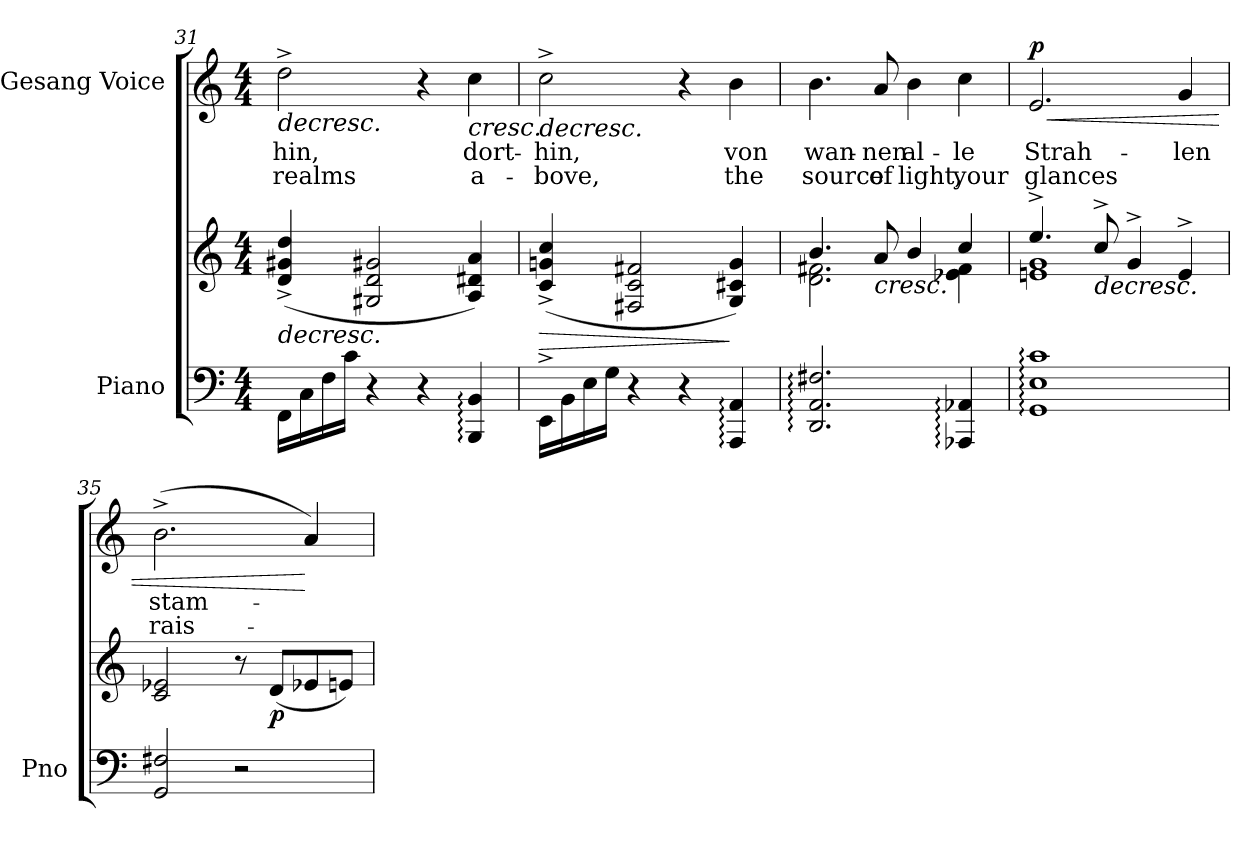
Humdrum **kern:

**kern	**kern	**dynam	**kern	**text	**text	**dynam
*part2	*part2	*part2	*part1	*part1	*part1	*part1
*staff3	*staff2	*staff2/3	*staff1	*staff1	*staff1	*staff1
*I"Piano	*	*	*I"Gesang Voice	*	*	*
*I'Pno	*	*	*	*	*	*
*clefF4	*clefG2	*	*clefG2	*	*	*
*k[]	*k[]	*	*k[]	*	*	*
*M4/4	*M4/4	*	*M4/4	*	*	*
=31	=31	=31	=31	=31	=31	=31
!	!	!LO:HP:b	!	!LO:LY:b	!LO:LY:b	!LO:HP:b
16FF\LL	(>4d/^ 4g#X/^ 4dd/^	>	2dd^\	-hin,	realms	>
16C\	.	.	.	.	.	.
16F\	.	.	.	.	.	.
16c\JJ	.	.	.	.	.	.
4r	2G#X/ 2d/ 2g#X/	.	.	.	.	.
4r	.	.	4r	.	.	.
!	!	!	!	!LO:LY:b	!LO:LY:b	!LO:HP:b
4BBB/: 4BB/:	4A/ 4d#X/ 4a/)	.	4cc\	dort-	a-	<
.	.	.	.	.	.	]
=32	=32	=32	=32	=32	=32	=32
!	!	!LO:HP:b	!	!LO:LY:b	!LO:LY:b	!LO:HP:b
16EE^\LL	(>4c/^ 4gn/^ 4cc/^	>	2cc^\	-hin,	-bove,	>
16BB\	.	.	.	.	.	.
16E\	.	.	.	.	.	.
16G\JJ	.	.	.	.	.	.
4r	2F#X/ 2c/ 2f#X/	.	.	.	.	.
4r	.	.	4r	.	.	[
!	!	!	!	!LO:LY:b	!LO:LY:b	!
4AAA/: 4AA/:	4G/ 4c#X/ 4g/)	]	4b\	von	the	.
!!LO:LB:g=z
=33	=33	=33	=33	=33	=33	=33
*	*^	*	*	*	*	*
!	!	!	!	!	!LO:LY:b	!LO:LY:b	!
2.DD/: 2.AA/: 2.F#X/:	4.b/	2.d\: 2.f#X\:	.	4.b\	wan-	source	.
!	!	!	!LO:HP:b	!	!LO:LY:b	!LO:LY:b	!
.	8a/	.	<	8a/	-nen	of	.
!	!	!	!	!	!LO:LY:b	!LO:LY:b	!
.	4b/	.	.	4b\	al-	light,	.
!	!	!	!	!	!LO:LY:b	!LO:LY:b	!
4AAA-X/: 4AA-X/:	4cc/	4e-X\ 4f#\	]	4cc\	-le	your	.
=34	=34	=34	=34	=34	=34	=34	=34
!	!	!	!	!	!LO:LY:b	!LO:LY:b	!LO:HP:b
!	!	!	!	!	!	!	!LO:DY:n=1:a
1GG: 1E: 1c:	4.ee^/	1en: 1g:	.	2.e/	Strah-	glances	< p
!	!	!	!LO:HP:b	!	!	!	!
.	8cc^/	.	>	.	.	.	.
.	4g^/	.	.	.	.	.	.
!	!	!	!	!	!LO:LY:b	!	!
.	4e^/	.	[	4g/	-len	.	]
*	*v	*v	*	*	*	*	*
=35	=35	=35	=35	=35	=35	=35
!	!	!	!	!LO:LY:b	!LO:LY:b	!
2GG/ 2F#X/	2c/ 2e-X/	.	(>2.b^\	stam-	rais-	.
2r	8r	.	.	.	.	.
!	!	!LO:DY:b	!	!	!	!
.	(<8d/L	p	.	.	.	.
.	8e-X/	.	4a/)	.	.	[
.	8en/J)	]	.	.	.	.
=	=	=	=	=	=	=
*-	*-	*-	*-	*-	*-	*-
